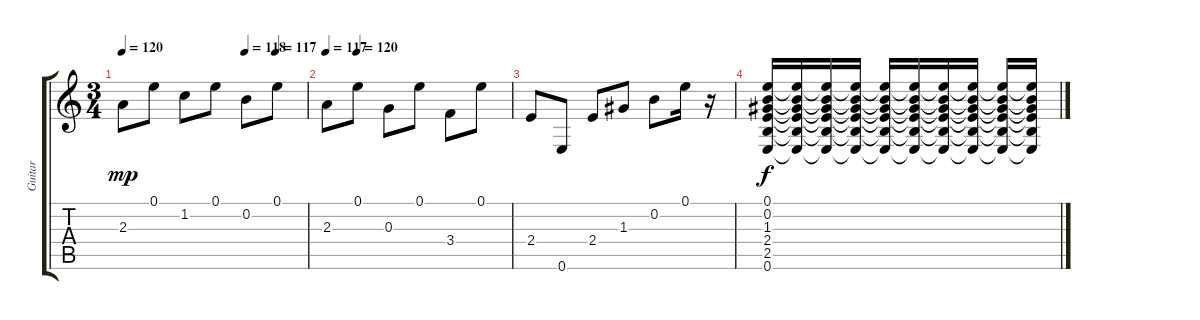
\track ("Guitar" "Guitar") {instrument acousticguitarsteel}
\staff {score tabs}
\tuning (E4 B3 G3 D3 A2 E2) {hide}
\ts (3 4)
\tempo 120
\tempo (118 0.6666666666666666)
\tempo (117 0.8333333333333334)
\clef g2
\ks c
2.3.8{dy mp} 0.1.8 1.2.8 0.1.8 0.2.8 0.1.8 |
\tempo 117
\tempo (120 0.16666666666666666)
2.3.8 0.1.8 0.3.8 0.1.8 3.4.8 0.1.8 |
2.4.8 0.6.8 2.4.8 1.3.8 0.2.8 0.1.16 r.16 |
(0.1 0.2 1.3 2.4 2.5 0.6).16{dy f} (0.1{t} 0.2{t} 1.3{t} 2.4{t} 2.5{t} 0.6{t}).16 (0.1{t} 0.2{t} 1.3{t} 2.4{t} 2.5{t} 0.6{t}).16 (0.1{t} 0.2{t} 1.3{t} 2.4{t} 2.5{t} 0.6{t}).16 (0.1{t} 0.2{t} 1.3{t} 2.4{t} 2.5{t} 0.6{t}).16 (0.1{t} 0.2{t} 1.3{t} 2.4{t} 2.5{t} 0.6{t}).16 (0.1{t} 0.2{t} 1.3{t} 2.4{t} 2.5{t} 0.6{t}).16 (0.1{t} 0.2{t} 1.3{t} 2.4{t} 2.5{t} 0.6{t}).16 (0.1{t} 0.2{t} 1.3{t} 2.4{t} 2.5{t} 0.6{t}).16 (0.1{t} 0.2{t} 1.3{t} 2.4{t} 2.5{t} 0.6{t}).16
